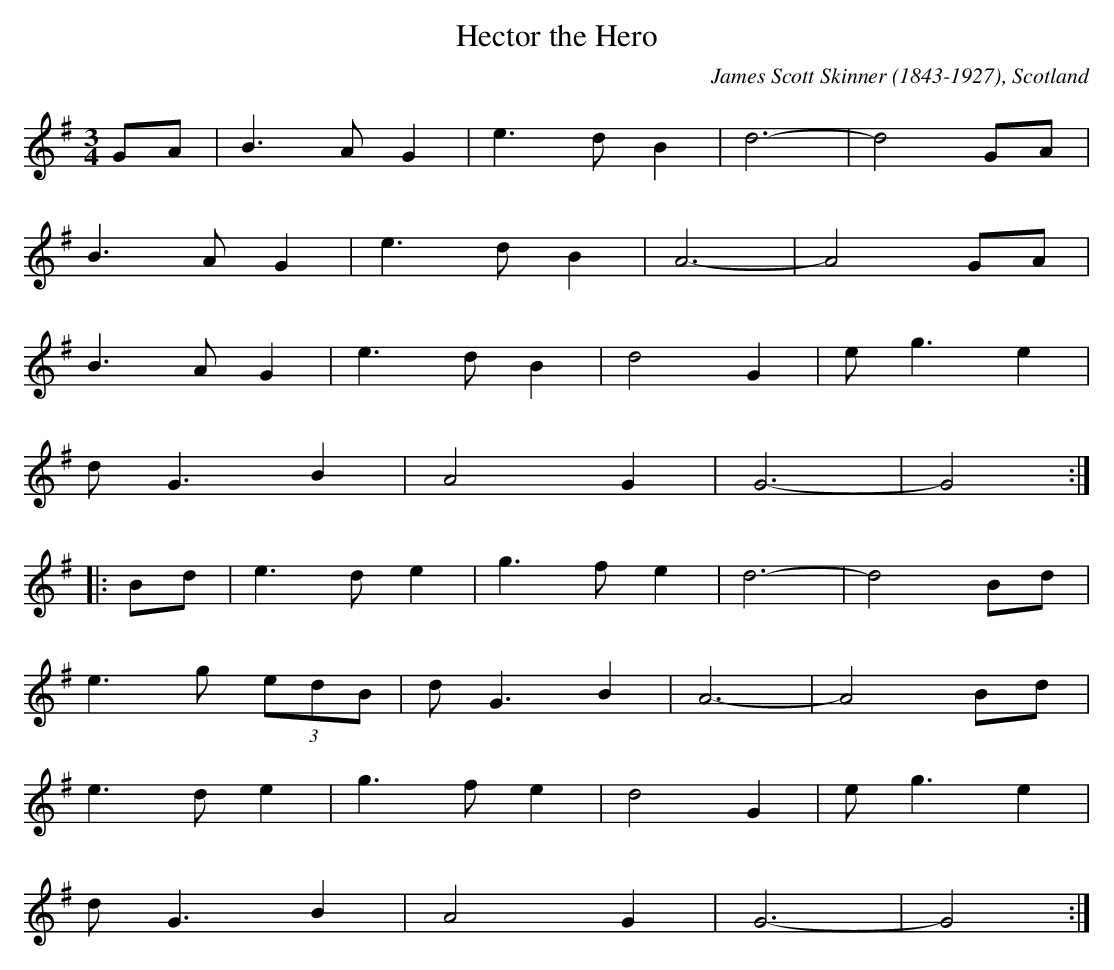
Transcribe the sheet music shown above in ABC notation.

X:1
T:Hector the Hero
C:James Scott Skinner (1843-1927), Scotland
M:3/4
L:1/8
K:G
GA | B3 A G2 | e3 d B2 | d6- | d4 GA |
B3 A G2 | e3 d B2 | A6- | A4 GA |
B3 A G2 | e3 d B2 | d4 G2 | e g3 e2 |
d G3 B2 | A4 G2 | G6- | G4 :|
|: Bd | e3 d e2 | g3 f e2 | d6- | d4 Bd |
e3 g (3edB | d G3 B2 | A6- | A4 Bd |
e3 d e2 | g3 f e2 | d4 G2 | e g3 e2 |
d G3 B2 | A4 G2 | G6- | G4 :|
